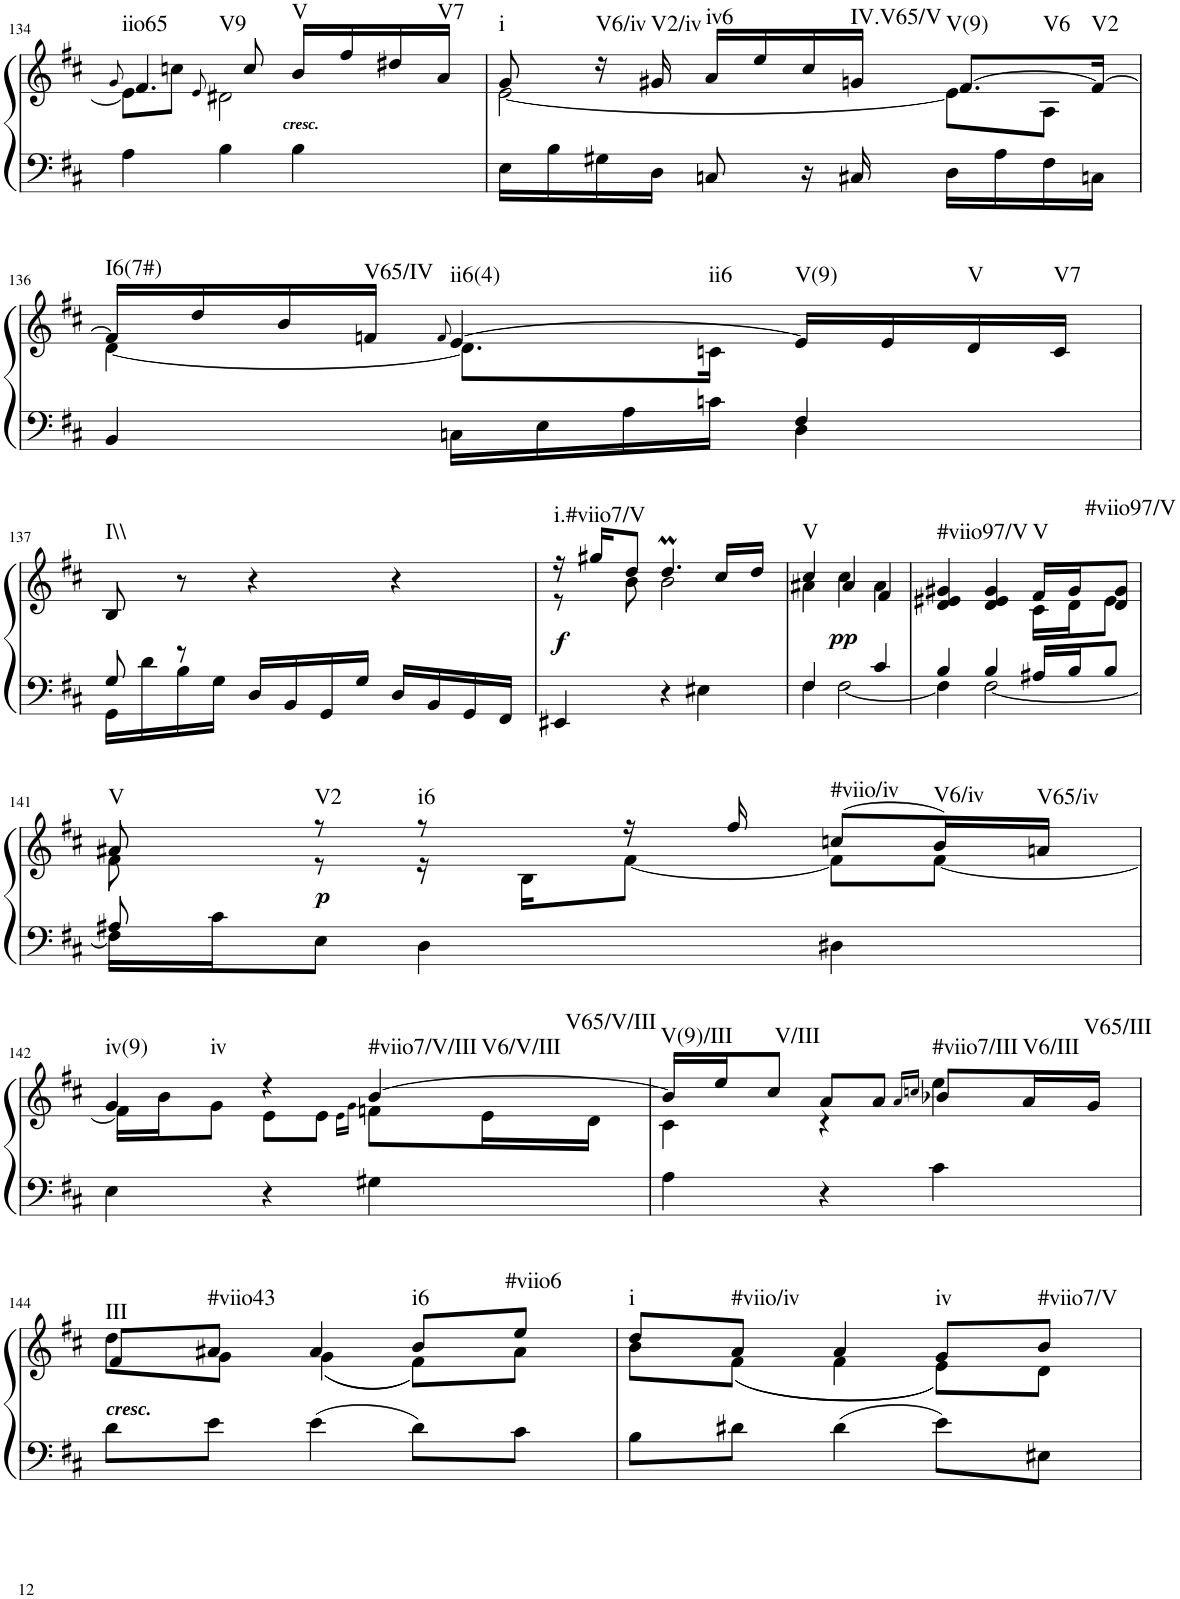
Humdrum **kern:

**kern	**kern	**dynam	**harte
*part1	*part1	*part1	*part1
*staff2	*staff1	*staff1/2	*
*I"Klavier links	*	*	*
!!LO:PB:g=z
*clefG2	*clefG2	*	*
*k[f#c#]	*k[f#c#]	*	*
*M3/4	*M3/4	*	*
=134	=134	=134	=134
.	8qg/	.	.
*	*^	*	*
!	!	!	!	!LO:H:kt=iio65
4A\	4.f#/	8e\L]	.	N
.	.	8ccn\J	.	.
.	.	8qe/	.	.
!	!	!	!	!LO:H:n=1:kt=V9
!	!	!	!	!LO:H:n=2:kt=V
!	!	!	!	!LO:H:n=3:kt=V7
4B\	.	2d#X\	.	N N N
.	8cc/	.	.	.
!	!LO:TX:b:Bi:t=cresc.	!	!	!
4B\	16b/LL	.	.	.
.	16ff#/	.	.	.
.	16dd#X/	.	.	.
.	16a/JJ	.	.	.
=135	=135	=135	=135	=135
!	!	!	!	!LO:H:n=1:kt=i
!	!	!	!	!LO:H:n=2:kt=V6/iv
!	!	!	!	!LO:H:n=3:kt=V2/iv
!	!	!	!	!LO:H:n=4:kt=iv6
!	!	!	!	!LO:H:n=5:kt=IV.V65/V
16E\LL	8g/	[2e\	.	N N N N N
16B\	.	.	.	.
16G#X\	16r	.	.	.
16D\JJ	16g#X/	.	.	.
8Cn/	16a/LL	.	.	.
.	16ee/	.	.	.
16r	16cc#/	.	.	.
16C#X/	16gn/JJ	.	.	.
!	!	!	!	!LO:H:kt=V(9)
16D\LL	[8.f#/L	8e\L]	.	N
16A\	.	.	.	.
!	!	!	!	!LO:H:kt=V6
16F#\	.	8A\J	.	N
!	!	!	!	!LO:H:kt=V2
16Cn\JJ	16f#/Jk_	.	.	N
!!LO:LB:g=z	!!
=136	=136	=136	=136	=136
*^	*	*	*	*
!	!	!	!	!	!LO:H:kt=I6(7#)
4BB/	2ryy	16f#/LL]	[4d\	.	N
.	.	16dd/	.	.	.
.	.	16b/	.	.	.
!	!	!	!	!	!LO:H:kt=V65/IV
.	.	16fn/JJ	.	.	N
.	.	8qf/	.	.	.
!	!	!	!	!	!LO:H:n=1:kt=ii6(4)
!	!	!	!	!	!LO:H:n=2:kt=ii6
16Cn\LL	.	[4e/	8.d\L]	.	N N
16E\	.	.	.	.	.
16A\	.	.	.	.	.
16cn\JJ	.	.	16cn\Jk	.	.
!	!	!	!	!	!LO:H:kt=V(9)
4F#/	4D\	16e/LL]	4ryy	.	N
.	.	16e/	.	.	.
!	!	!	!	!	!LO:H:kt=V
.	.	16d/	.	.	N
!	!	!	!	!	!LO:H:kt=V7
.	.	16c/JJ	.	.	N
*	*	*v	*v	*	*
!!LO:LB:g=z
=137	=137	=137	=137	=137
!	!	!	!	!LO:H:kt=I\\
8G/	16GG\LL	8B/	.	N
.	16d\	.	.	.
8r	16B\	8r	.	.
.	16G\JJ	.	.	.
16D/LL	2ryy	4r	.	.
16BB/	.	.	.	.
16GG/	.	.	.	.
16G/JJ	.	.	.	.
16D/LL	.	4r	.	.
16BB/	.	.	.	.
16GG/	.	.	.	.
16FF#/JJ	.	.	.	.
*v	*v	*	*	*
=138	=138	=138	=138
*	*^	*	*
!	!	!	!LO:DY:b	!LO:H:kt=i.#viio7/V
4EE#X/	16r	8r	f	N
.	16gg#X/KL	.	.	.
.	8dd/J	8b\	.	.
4r	4.ddM/	2b\	.	.
4E#X\	.	.	.	.
.	16cc#/LL	.	.	.
.	16dd/JJ	.	.	.
=139	=139	=139	=139	=139
*^	*	*	*	*
!	!	!	!	!	!LO:H:kt=V
4F#/	4F#\	4cc#/	4a#X\	.	N
!	!	!	!	!LO:DY:b	!
4ryy	[2F#\	4a#/	4cc#\	pp	.
4c#/	.	4f#/	4a#\	.	.
=140	=140	=140	=140	=140	=140
!	!	!	!	!	!LO:H:kt=#viio97/V
4B/	4F#\]	4d/ 4e#X/ 4g#X/	2ryy	.	N
4B/	[2F#\	4d/ 4e#/ 4g#/	.	.	.
!	!	!	!	!	!LO:H:kt=V
16A#X/LL	.	16f#/LL	16c#\LL	.	N
16B/J	.	16g#/J	16d\J	.	.
!	!	!	!	!	!LO:H:kt=#viio97/V
8B/J	.	8d/ 8g#/J	8e#\J	.	N
!!LO:LB:g=z	!!
=141	=141	=141	=141	=141	=141
!	!	!	!	!	!LO:H:kt=V
8A#X/	16F#\LL]	8a#X/	8f#\	.	N
.	16c#\J	.	.	.	.
!	!	!	!	!LO:DY:b	!LO:H:kt=V2
8ryy	8E\J	8r	8r	p	N
!	!	!	!	!	!LO:H:kt=i6
4ryy	4D\	8r	16r	.	N
.	.	.	16B\KL	.	.
.	.	16r	[8f#\J	.	.
.	.	16ff#/	.	.	.
!	!	!	!	!	!LO:H:kt=#viio/iv
4ryy	4D#X\	(8ccn/L	8f#\L]	.	N
!	!	!	!	!	!LO:H:kt=V6/iv
.	.	16b/L)	[8f#\J	.	N
!	!	!	!	!	!LO:H:kt=V65/iv
.	.	16an/JJ	.	.	N
*v	*v	*	*	*	*
!!LO:LB:g=z	!!
=142	=142	=142	=142	=142
!	!	!	!	!LO:H:n=1:kt=iv(9)
!	!	!	!	!LO:H:n=2:kt=iv
4E\	4g/	16f#\LL]	.	N N
.	.	16b\J	.	.
.	.	8g\J	.	.
4r	4r	8e\L	.	.
.	.	8e\J	.	.
.	.	16qe\LL	.	.
.	.	16qg\JJ	.	.
!	!	!	!	!LO:H:n=1:kt=#viio7/V/III
!	!	!	!	!LO:H:n=2:kt=V6/V/III
!	!	!	!	!LO:H:n=3:kt=V65/V/III
4G#X\	[4b/	8fn\L	.	N N N
.	.	16e\L	.	.
.	.	16d\JJ	.	.
=143	=143	=143	=143	=143
!	!	!	!	!LO:H:kt=V(9)/III
4A\	16b/LL]	4c#\	.	N
.	16ee/J	.	.	.
!	!	!	!	!LO:H:kt=V/III
.	8cc#/J	.	.	N
4r	8a/L	4r	.	.
.	8a/J	.	.	.
.	16qa/LL	.	.	.
.	16qccn/JJ	.	.	.
!	!	!	!	!LO:H:n=1:kt=#viio7/III
!	!	!	!	!LO:H:n=2:kt=V6/III
!	!	!	!	!LO:H:n=3:kt=V65/III
4c#\	8b-X/L	4ee\	.	N N N
.	16a/L	.	.	.
.	16g/JJ	.	.	.
!!LO:LB:g=z	!!
=144	=144	=144	=144	=144
!	!LO:TX:b:Bi:t=cresc.	!	!	!LO:H:kt=III
8d\L	8f#/L	8dd\L	.	N
!	!	!	!	!LO:H:kt=#viio43
8e\J	8a#X/J	8g\J	.	N
4e\	4a#/	((4g\	.	.
!	!	!	!	!LO:H:kt=i6
8d\L	8b/L	8f#\L))	.	N
!	!	!	!	!LO:H:kt=#viio6
8c#\J	8ee/J	8a#\J	.	N
=145	=145	=145	=145	=145
!	!	!	!	!LO:H:kt=i
8B\L	8dd/L	8b\L	.	N
!	!	!	!	!LO:H:kt=#viio/iv
8d#X\J	8a/J	((8f#\J	.	N
4d#\	4a/	4f#\	.	.
!	!	!	!	!LO:H:kt=iv
8e\L	8g/L	8e\L))	.	N
!	!	!	!	!LO:H:kt=#viio7/V
8E#X\J	8b/J	8d\J	.	N
*	*v	*v	*	*
=	=	=	=
*-	*-	*-	*-
